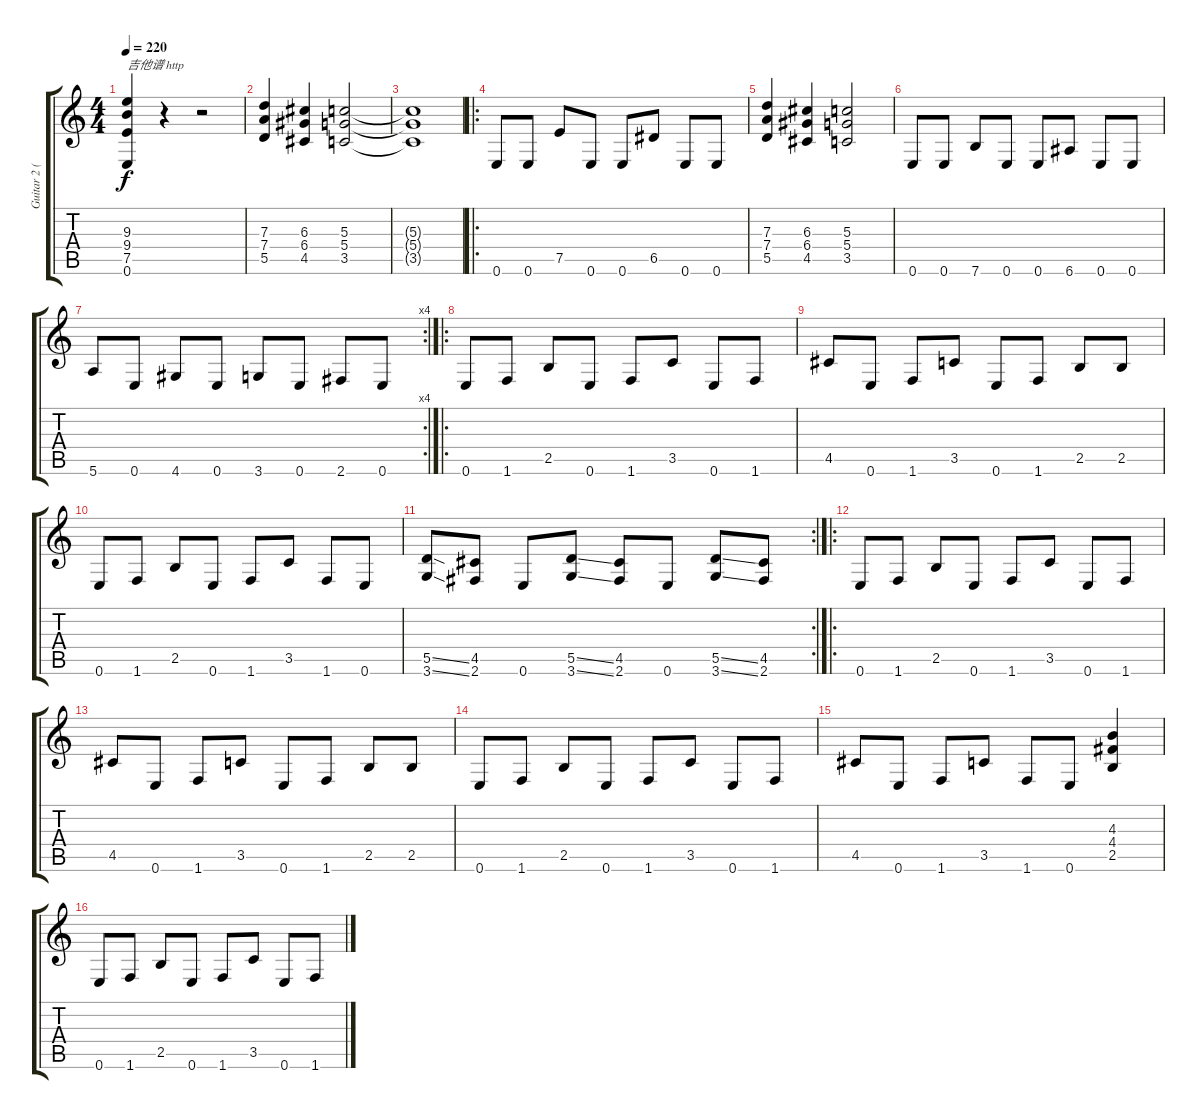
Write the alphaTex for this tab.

\track ("Guitar 2 (Main Lead)" "Guitar 2 (") {instrument overdrivenguitar}
\staff {score tabs}
\tuning (E4 B3 G3 D3 A2 E2) {hide}
\ts (4 4)
\tempo 220
\clef g2
\ks c
(9.3 9.4 7.5 0.6).4{txt "吉他谱 http" dy f instrument overdrivenguitar} r.4 r.2 |
(7.3 7.4 5.5).4 (6.3 6.4 4.5).4 (5.3 5.4 3.5).2 |
(5.3{t} 5.4{t} 3.5{t}).1 |
\ro
0.6.8 0.6.8 7.5.8 0.6.8 0.6.8 6.5.8 0.6.8 0.6.8 |
(7.3 7.4 5.5).4 (6.3 6.4 4.5).4 (5.3 5.4 3.5).2 |
0.6.8 0.6.8 7.6.8 0.6.8 0.6.8 6.6.8 0.6.8 0.6.8 |
\rc 4
5.6.8 0.6.8 4.6.8 0.6.8 3.6.8 0.6.8 2.6.8 0.6.8 |
\ro
0.6.8 1.6.8 2.5.8 0.6.8 1.6.8 3.5.8 0.6.8 1.6.8 |
4.5.8 0.6.8 1.6.8 3.5.8 0.6.8 1.6.8 2.5.8 2.5.8 |
0.6.8 1.6.8 2.5.8 0.6.8 1.6.8 3.5.8 1.6.8 0.6.8 |
\rc 2
(5.5{ss} 3.6{ss}).8 (4.5 2.6).8 0.6.8 (5.5{ss} 3.6{ss}).8 (4.5 2.6).8 0.6.8 (5.5{ss} 3.6{ss}).8 (4.5 2.6).8 |
\ro
0.6.8 1.6.8 2.5.8 0.6.8 1.6.8 3.5.8 0.6.8 1.6.8 |
4.5.8 0.6.8 1.6.8 3.5.8 0.6.8 1.6.8 2.5.8 2.5.8 |
0.6.8 1.6.8 2.5.8 0.6.8 1.6.8 3.5.8 0.6.8 1.6.8 |
4.5.8 0.6.8 1.6.8 3.5.8 1.6.8 0.6.8 (4.3 4.4 2.5).4 |
0.6.8 1.6.8 2.5.8 0.6.8 1.6.8 3.5.8 0.6.8 1.6.8
